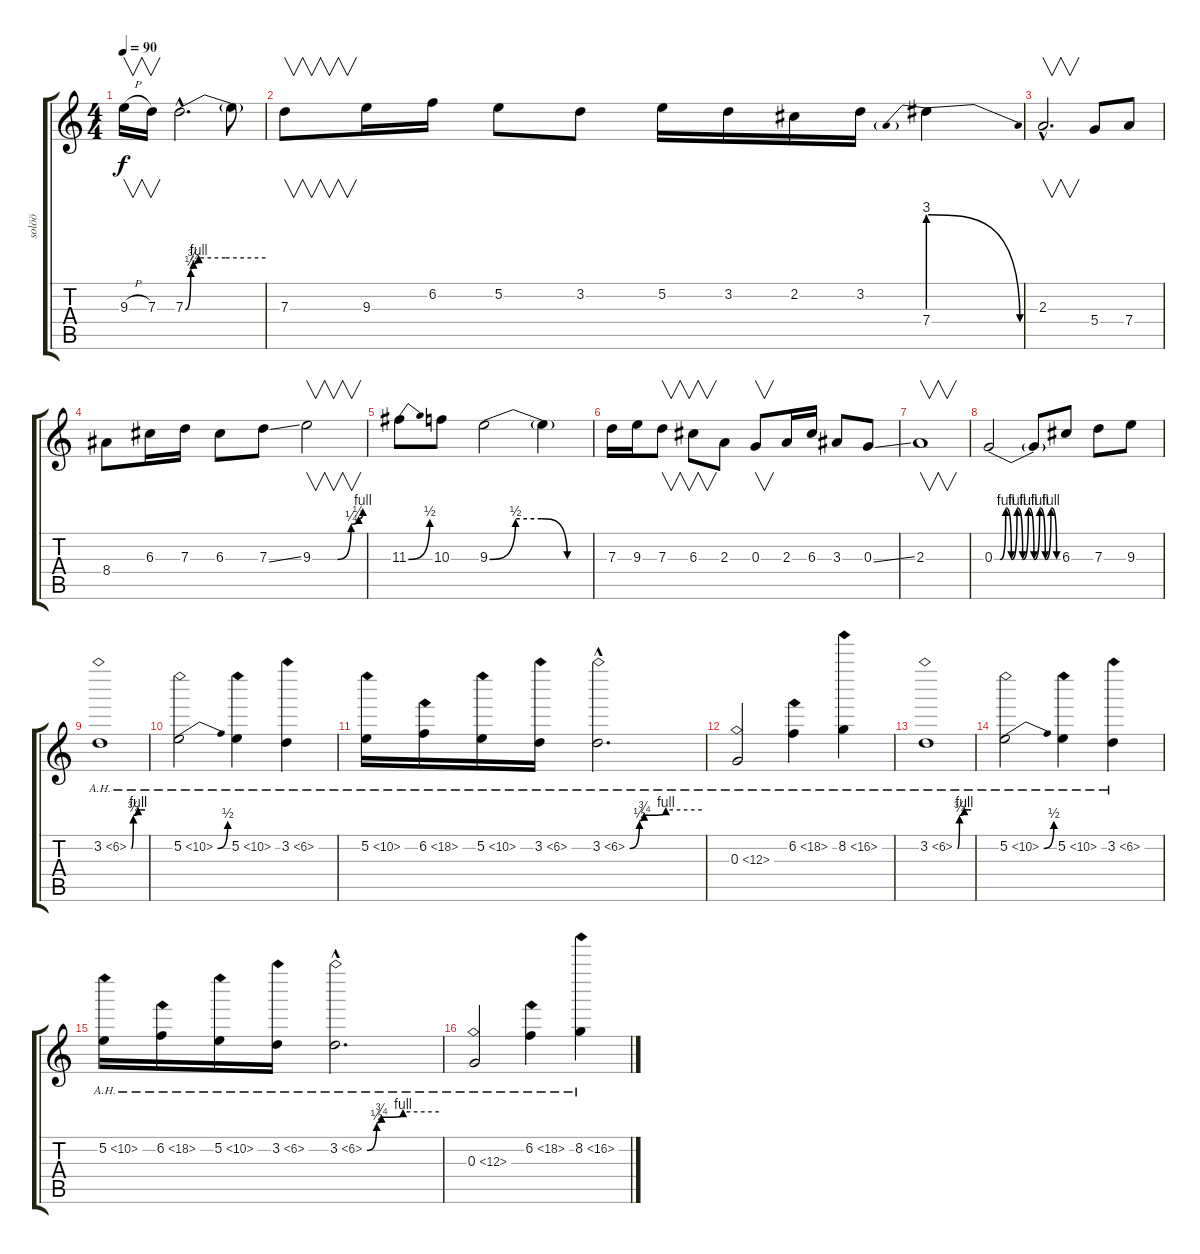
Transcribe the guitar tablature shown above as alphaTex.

\track ("solöö" "solöö") {instrument overdrivenguitar}
\staff {score tabs}
\tuning (E4 B3 G3 D3 A2 E2) {hide}
\ts (4 4)
\tempo 90
\clef g2
\ks c
9.3{h}.16{v dy f volume 15 instrument sitar} 7.3.16{v} 7.3{be (custom 0 0 4 2 6 3 10 4 30 4 60 4) hac}.2{d} 7.3{t}.8 |
7.3.8{v} 9.3.16 6.2.16 5.2.8 3.2.8 5.2.16 3.2.16 2.2.16 3.2.16 7.4{be (prebendrelease 0 12 60 0)}.4 |
2.3{hac}.2{v d} 5.4.8 7.4.8 |
8.4.8 6.3.16 7.3.16 6.3.8 7.3{ss}.8 9.3{be (custom 0 0 30 0 46 1 55 2 60 4)}.2{v} |
11.3{be (bend 0 0 60 2)}.8 10.3.8 9.3{be (custom 0 0 15 2 30 2 45 0 60 0)}.2 9.3{t}.4 |
7.3.16 9.3.16 7.3.8{v} 6.3.8{v} 2.3.8 0.3.8{v} 2.3.16 6.3.16 3.3.8 0.3{ss}.8 |
2.3.1{v} |
0.3{be (custom 0 0 5 0 10 4 15 0 20 4 25 0 30 4 35 0 40 4 45 0 50 4 55 0 60 0)}.2 0.3{t}.8 6.3.8 7.3.8 9.3.8 |
3.2{be (custom 0 0 9 3 30 4 60 4) ah 3}.1{volume 15 instrument overdrivenguitar} |
5.2{be (bend 0 0 60 2) ah 5}.2 5.2{ah 5}.4 3.2{ah 3}.4 |
5.2{ah 5}.16 6.2{ah 12}.16 5.2{ah 5}.16 3.2{ah 3}.16 3.2{be (custom 0 0 8 2 12 3 30 4 60 4) ah 3 hac}.2{d} |
0.3{ah 12}.2 6.2{ah 12}.4 8.2{ah 8}.4 |
3.2{be (custom 0 0 9 3 30 4 60 4) ah 3}.1 |
5.2{be (bend 0 0 60 2) ah 5}.2 5.2{ah 5}.4 3.2{ah 3}.4 |
5.2{ah 5}.16 6.2{ah 12}.16 5.2{ah 5}.16 3.2{ah 3}.16 3.2{be (custom 0 0 8 2 12 3 30 4 60 4) ah 3 hac}.2{d} |
0.3{ah 12}.2 6.2{ah 12}.4 8.2{ah 8}.4
